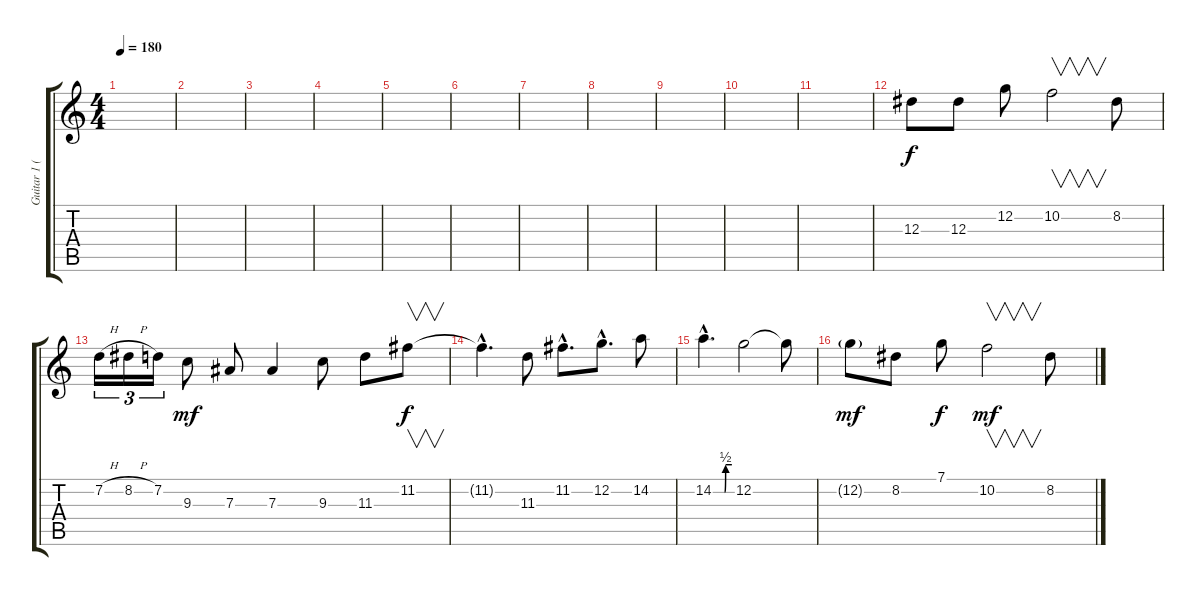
\track ("Guitar 1 (Solo)" "Guitar 1 (") {instrument distortionguitar}
\staff {score tabs}
\tuning (C4 G3 Eb3 Bb2 F2 C2) {hide}
\ts (4 4)
\tempo 180
\clef g2
\ks c
|
|
|
|
|
|
|
|
|
|
|
12.3.8 12.3.8 12.2.8 10.2.2{v} 8.2.8 |
7.2{h}.16{tu (3 2)} 8.2{h}.16{tu (3 2) dy f} 7.2.16{tu (3 2)} 9.3.8{dy mf} 7.3.8 7.3.4 9.3.8 11.3.8 11.2.8{v dy f} |
11.2{hac t}.4{d} 11.3.8 11.2{hac}.8{d} 12.2{hac}.8{d} 14.2.8 |
14.2{be (custom 0 0 37 0 40 2 60 2) hac}.4{d} 12.2.2 12.2{t}.8 |
12.2{g}.8{dy mf} 8.2.8 7.1.8{dy f} 10.2.2{v dy mf} 8.2.8
